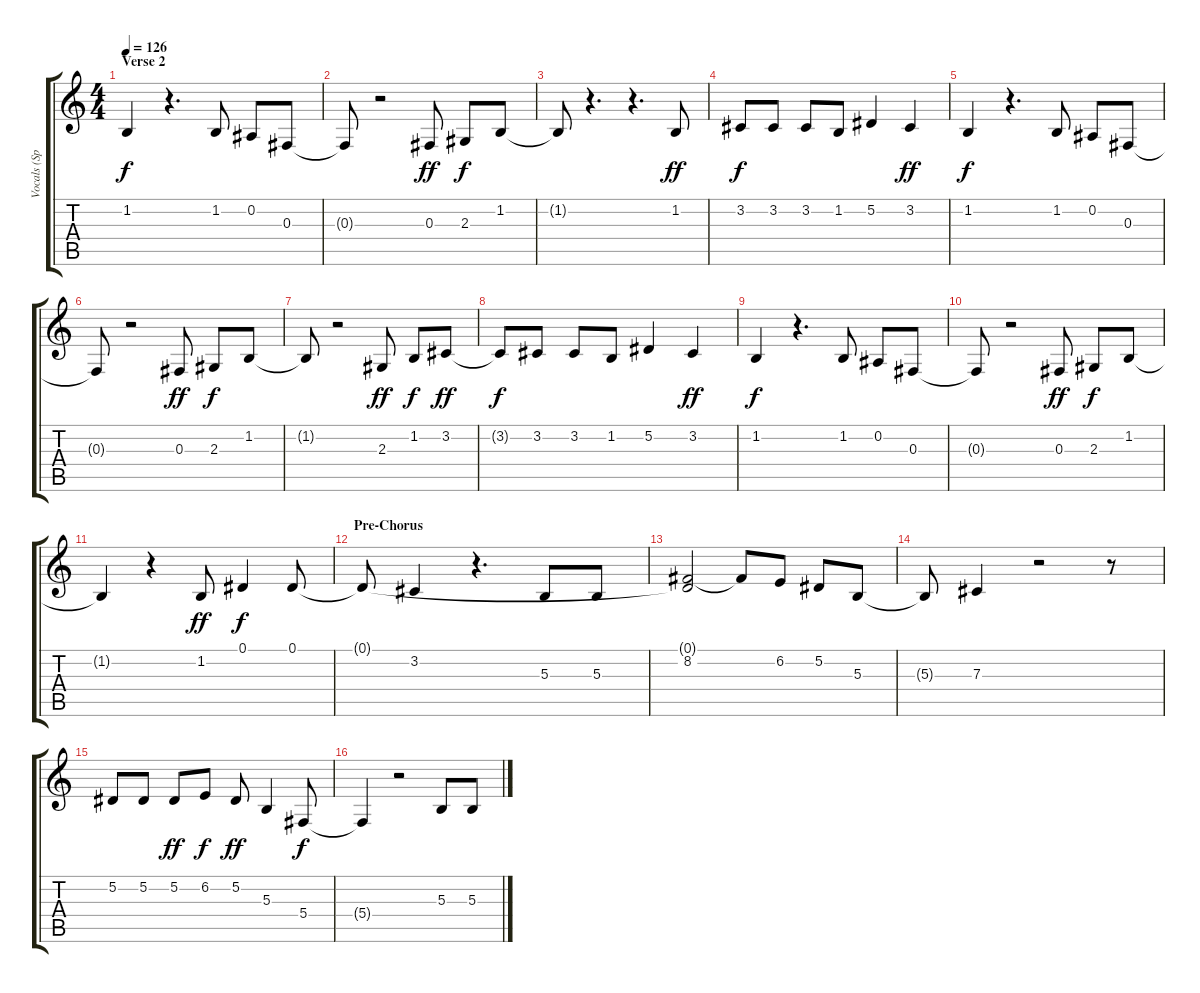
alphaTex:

\track ("Vocals (Spanish)" "Vocals (Sp") {instrument pad1newage}
\staff {score tabs}
\tuning (Eb4 Bb3 Gb3 Db3 Ab2 Eb2) {hide}
\ts (4 4)
\section ("" "Verse 2")
\tempo 126
\clef g2
\ks c
1.2.4{dy f} r.4{d} 1.2.8 0.2.8 0.3.8 |
0.3{t}.8 r.2 0.3.8{dy ff} 2.3.8{dy f} 1.2.8 |
1.2{t}.8 r.4{d} r.4{d} 1.2.8{dy ff} |
3.2.8{dy f} 3.2.8 3.2.8 1.2.8 5.2.4 3.2.4{dy ff} |
1.2.4{dy f} r.4{d} 1.2.8 0.2.8 0.3.8 |
0.3{t}.8 r.2 0.3.8{dy ff} 2.3.8{dy f} 1.2.8 |
1.2{t}.8 r.2 2.3.8{dy ff} 1.2.8{dy f} 3.2.8{dy ff} |
3.2{t}.8{dy f} 3.2.8 3.2.8 1.2.8 5.2.4 3.2.4{dy ff} |
1.2.4{dy f} r.4{d} 1.2.8 0.2.8 0.3.8 |
0.3{t}.8 r.2 0.3.8{dy ff} 2.3.8{dy f} 1.2.8 |
1.2{t}.4 r.4 1.2.8{dy ff} 0.1.4{dy f} 0.1.8 |
\section ("" "Pre-Chorus")
0.1{t}.8 3.2.4 r.4{d} 5.3.8 5.3.8 |
(0.1{t} 8.2).2 8.2{t}.8 6.2.8 5.2.8 5.3.8 |
5.3{t}.8 7.3.4 r.2 r.8 |
5.2.8 5.2.8 5.2.8{dy ff} 6.2.8{dy f} 5.2.8{dy ff} 5.3.4 5.4.8{dy f} |
5.4{t}.4 r.2 5.3.8 5.3.8
